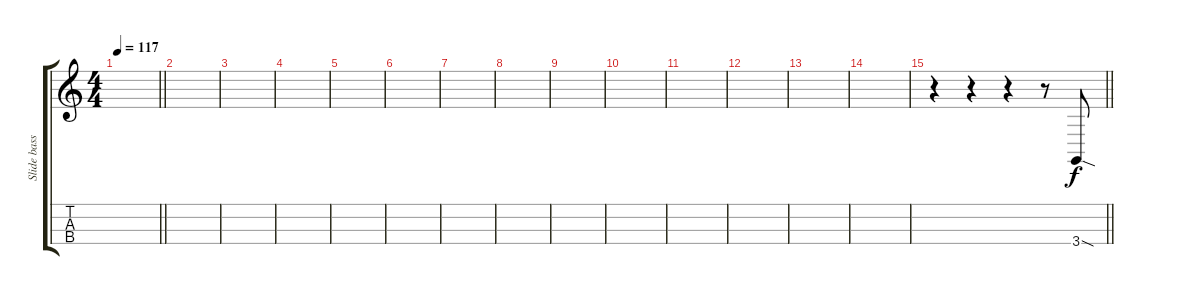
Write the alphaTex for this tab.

\track ("Slide bass" "Slide bass") {instrument lead8bassandlead}
\staff {score tabs}
\tuning (G3 D3 A2 E2) {hide}
\ts (4 4)
\tempo 117
\clef g2
\barLineRight lightlight
\ks c
|
|
|
|
|
|
|
|
|
|
|
|
|
|
\barLineRight lightlight
r.4 r.4 r.4 r.8 3.4{sod}.8
